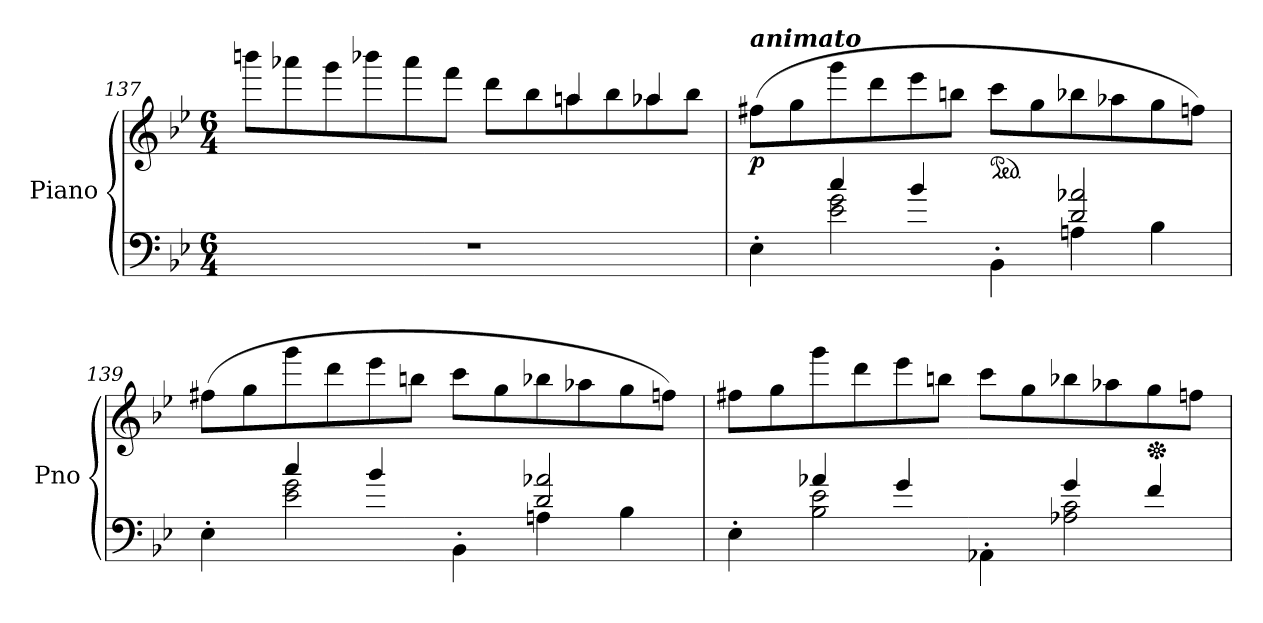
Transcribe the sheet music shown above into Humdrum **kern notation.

**kern	**kern	**dynam
*part1	*part1	*part1
*staff2	*staff1	*staff1/2
*I"Piano	*	*
*I'Pno	*	*
*clefF4	*clefG2	*
*k[b-e-]	*k[b-e-]	*
*B-:	*B-:	*
*M6/4	*M6/4	*
=137	=137	=137
*	*^	*
1.r	8bbbn\L	1ryy	.
.	8aaa-X\	.	.
.	8ggg\	.	.
.	8bbb-X\	.	.
.	8aaa-\	.	.
.	8fff\J	.	.
.	8ddd\L	.	.
.	8bb-\	.	.
.	8aan\	4aan/	.
.	8bb-\	.	.
.	8aa-X\	4aa-X/	.
.	8bb-\J	.	.
*	*v	*v	*
!!LO:LB:g=z
=138	=138	=138
*^	*	*
!	!	!LO:TX:a:Bi:t=animato	!
!	!	!	!LO:DY:b
4E-'<\	4ryy	(>8ff#X\L	p
.	.	8gg\	.
4cc/	2e-\ 2g\	8ggg\	.
.	.	8ddd\	.
4b-/	.	8eee-\	.
.	.	8bbn\J	.
*	*	*ped	*
4BB-'<\	4ryy	8ccc\L	.
.	.	8gg\	.
2d/ 2a-X/	4An\	8bb-X\	.
.	.	8aa-X\	.
.	4B-\	8gg\	.
.	.	8ffn\J)	.
=139	=139	=139	=139
4E-'<\	4ryy	(>8ff#X\L	.
.	.	8gg\	.
4cc/	2e-\ 2g\	8ggg\	.
.	.	8ddd\	.
4b-/	.	8eee-\	.
.	.	8bbn\J	.
4BB-'<\	4ryy	8ccc\L	.
.	.	8gg\	.
2d/ 2a-X/	4An\	8bb-X\	.
.	.	8aa-X\	.
.	4B-\	8gg\	.
.	.	8ffn\J)	.
=140	=140	=140	=140
4E-'<\	4ryy	8ff#X\L	.
.	.	8gg\	.
4a-X/	2B-\ 2e-\	8ggg\	.
.	.	8ddd\	.
4g/	.	8eee-\	.
.	.	8bbn\J	.
4AA-X'<\	4ryy	8ccc\L	.
.	.	8gg\	.
4g/	2A-X\ 2c\	8bb-X\	.
.	.	8aa-X\	.
*	*	*Xped	*
4f/	.	8gg\	.
.	.	8ffn\J	.
*v	*v	*	*
=	=	=
*-	*-	*-
